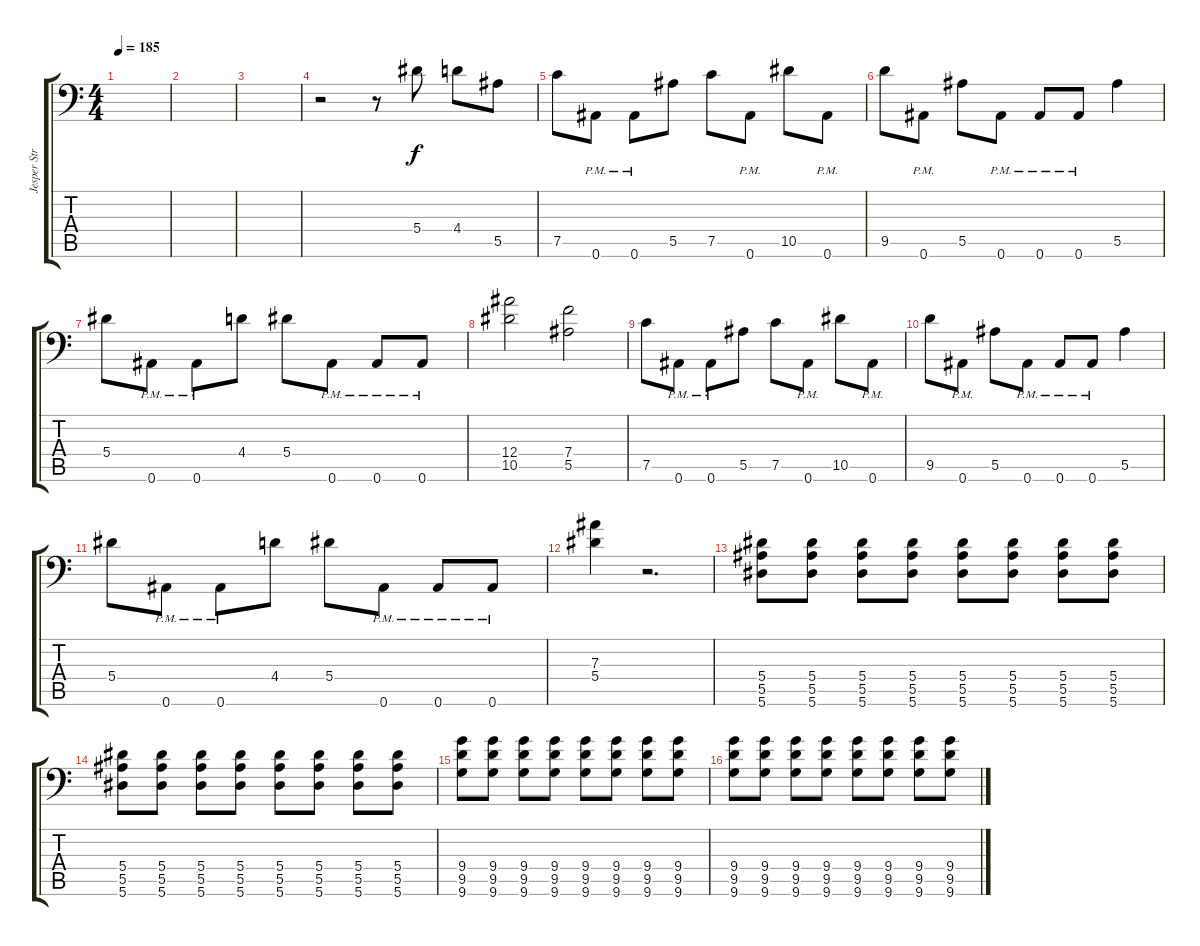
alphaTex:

\track ("Jesper Strömblad" "Jesper Str") {instrument distortionguitar}
\staff {score tabs}
\tuning (C4 G3 Eb3 Bb2 F2 Bb1) {hide}
\ts (4 4)
\tempo 185
\clef f4
\ks c
|
|
|
r.2 r.8 5.4.8 4.4.8 5.5.8 |
7.5.8 0.6{pm}.8 0.6{pm}.8 5.5.8 7.5.8 0.6{pm}.8 10.5.8 0.6{pm}.8 |
9.5.8 0.6{pm}.8 5.5.8 0.6{pm}.8 0.6{pm}.8 0.6{pm}.8 5.5.4 |
5.4.8 0.6{pm}.8 0.6{pm}.8 4.4.8 5.4.8 0.6{pm}.8 0.6{pm}.8 0.6{pm}.8 |
(12.4 10.5).2 (7.4 5.5).2 |
7.5.8 0.6{pm}.8 0.6{pm}.8 5.5.8 7.5.8 0.6{pm}.8 10.5.8 0.6{pm}.8 |
9.5.8 0.6{pm}.8 5.5.8 0.6{pm}.8 0.6{pm}.8 0.6{pm}.8 5.5.4 |
5.4.8 0.6{pm}.8 0.6{pm}.8 4.4.8 5.4.8 0.6{pm}.8 0.6{pm}.8 0.6{pm}.8 |
(7.3 5.4).4 r.2{d} |
(5.4 5.5 5.6).8 (5.4 5.5 5.6).8 (5.4 5.5 5.6).8 (5.4 5.5 5.6).8 (5.4 5.5 5.6).8 (5.4 5.5 5.6).8 (5.4 5.5 5.6).8 (5.4 5.5 5.6).8 |
(5.4 5.5 5.6).8 (5.4 5.5 5.6).8 (5.4 5.5 5.6).8 (5.4 5.5 5.6).8 (5.4 5.5 5.6).8 (5.4 5.5 5.6).8 (5.4 5.5 5.6).8 (5.4 5.5 5.6).8 |
(9.4 9.5 9.6).8 (9.4 9.5 9.6).8 (9.4 9.5 9.6).8 (9.4 9.5 9.6).8 (9.4 9.5 9.6).8 (9.4 9.5 9.6).8 (9.4 9.5 9.6).8 (9.4 9.5 9.6).8 |
(9.4 9.5 9.6).8 (9.4 9.5 9.6).8 (9.4 9.5 9.6).8 (9.4 9.5 9.6).8 (9.4 9.5 9.6).8 (9.4 9.5 9.6).8 (9.4 9.5 9.6).8 (9.4 9.5 9.6).8
